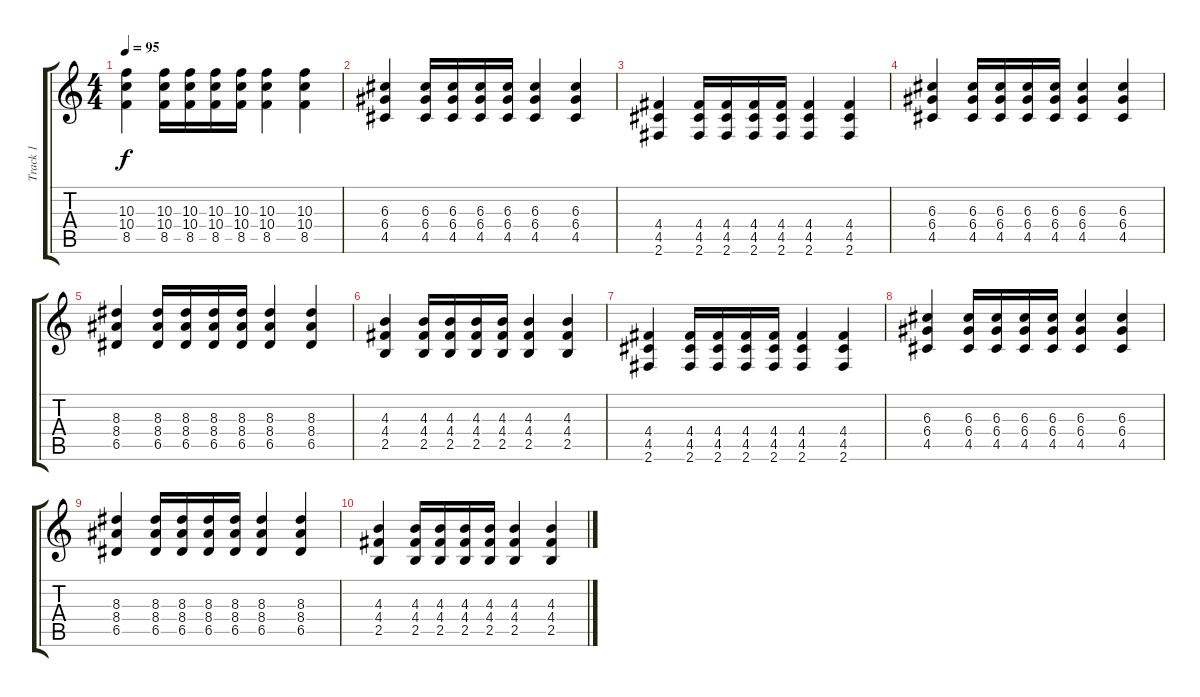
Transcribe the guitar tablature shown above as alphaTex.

\track ("Track 1" "Track 1") {instrument overdrivenguitar}
\staff {score tabs}
\tuning (E4 B3 G3 D3 A2 E2) {hide}
\ts (4 4)
\tempo 95
\clef g2
\ks c
(10.3 10.4 8.5).4{dy f} (10.3 10.4 8.5).16 (10.3 10.4 8.5).16 (10.3 10.4 8.5).16 (10.3 10.4 8.5).16 (10.3 10.4 8.5).4 (10.3 10.4 8.5).4 |
(6.3 6.4 4.5).4 (6.3 6.4 4.5).16 (6.3 6.4 4.5).16 (6.3 6.4 4.5).16 (6.3 6.4 4.5).16 (6.3 6.4 4.5).4 (6.3 6.4 4.5).4 |
(4.4 4.5 2.6).4 (4.4 4.5 2.6).16 (4.4 4.5 2.6).16 (4.4 4.5 2.6).16 (4.4 4.5 2.6).16 (4.4 4.5 2.6).4 (4.4 4.5 2.6).4 |
(6.3 6.4 4.5).4 (6.3 6.4 4.5).16 (6.3 6.4 4.5).16 (6.3 6.4 4.5).16 (6.3 6.4 4.5).16 (6.3 6.4 4.5).4 (6.3 6.4 4.5).4 |
(8.3 8.4 6.5).4 (8.3 8.4 6.5).16 (8.3 8.4 6.5).16 (8.3 8.4 6.5).16 (8.3 8.4 6.5).16 (8.3 8.4 6.5).4 (8.3 8.4 6.5).4 |
(4.3 4.4 2.5).4 (4.3 4.4 2.5).16 (4.3 4.4 2.5).16 (4.3 4.4 2.5).16 (4.3 4.4 2.5).16 (4.3 4.4 2.5).4 (4.3 4.4 2.5).4 |
(4.4 4.5 2.6).4 (4.4 4.5 2.6).16 (4.4 4.5 2.6).16 (4.4 4.5 2.6).16 (4.4 4.5 2.6).16 (4.4 4.5 2.6).4 (4.4 4.5 2.6).4 |
(6.3 6.4 4.5).4 (6.3 6.4 4.5).16 (6.3 6.4 4.5).16 (6.3 6.4 4.5).16 (6.3 6.4 4.5).16 (6.3 6.4 4.5).4 (6.3 6.4 4.5).4 |
(8.3 8.4 6.5).4 (8.3 8.4 6.5).16 (8.3 8.4 6.5).16 (8.3 8.4 6.5).16 (8.3 8.4 6.5).16 (8.3 8.4 6.5).4 (8.3 8.4 6.5).4 |
(4.3 4.4 2.5).4 (4.3 4.4 2.5).16 (4.3 4.4 2.5).16 (4.3 4.4 2.5).16 (4.3 4.4 2.5).16 (4.3 4.4 2.5).4 (4.3 4.4 2.5).4
